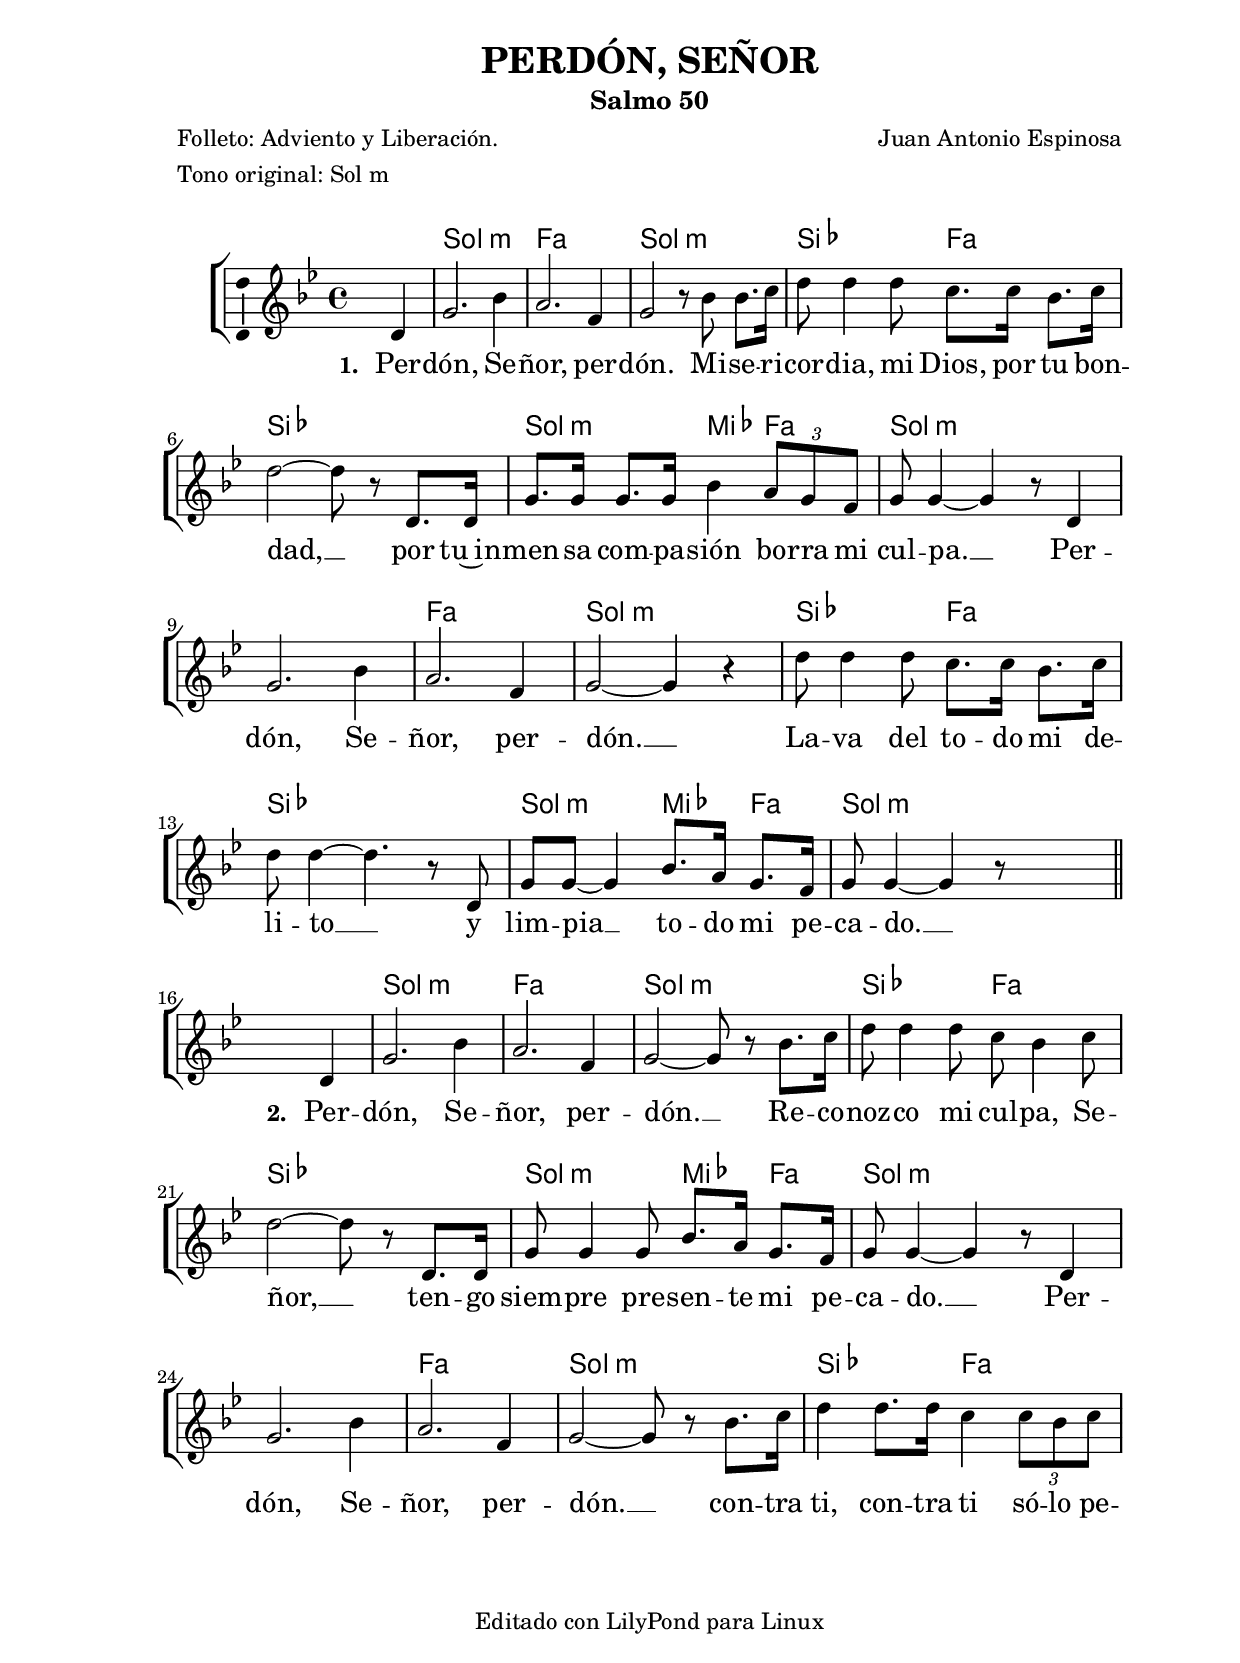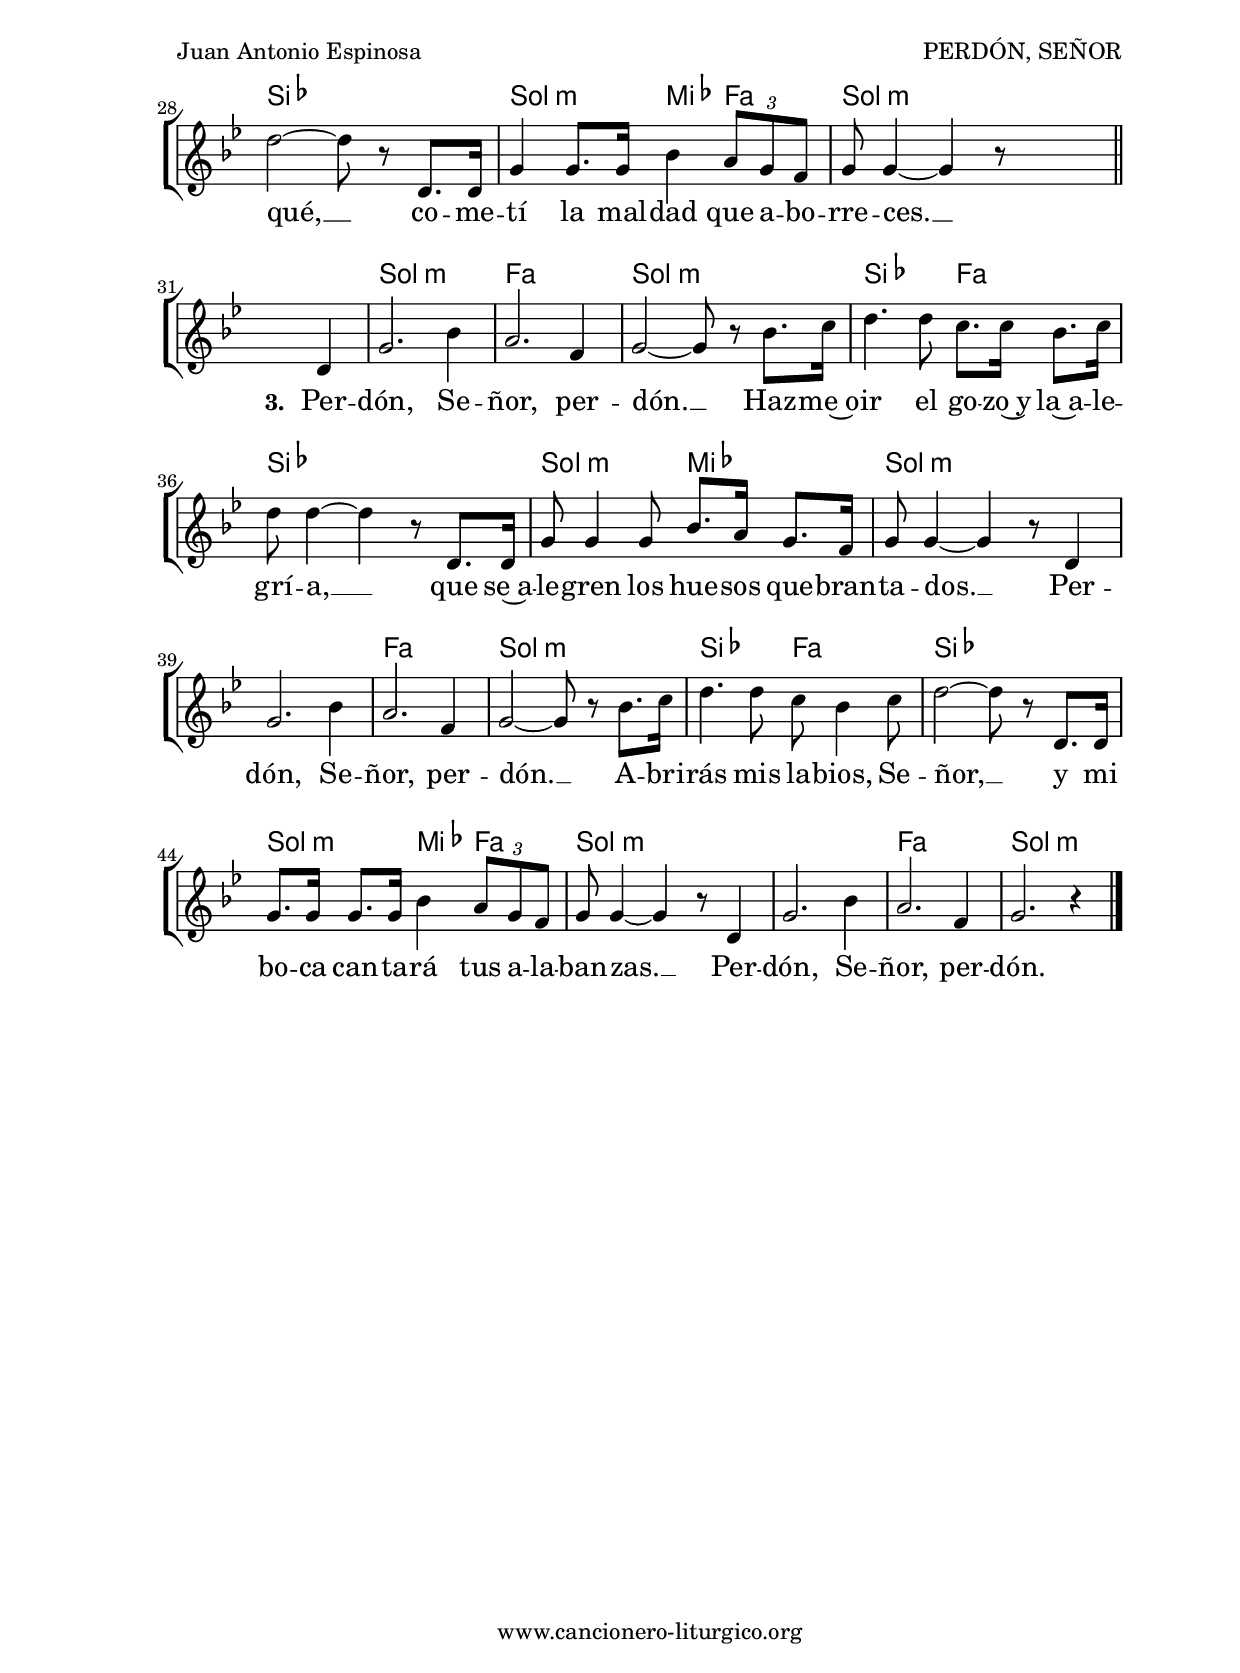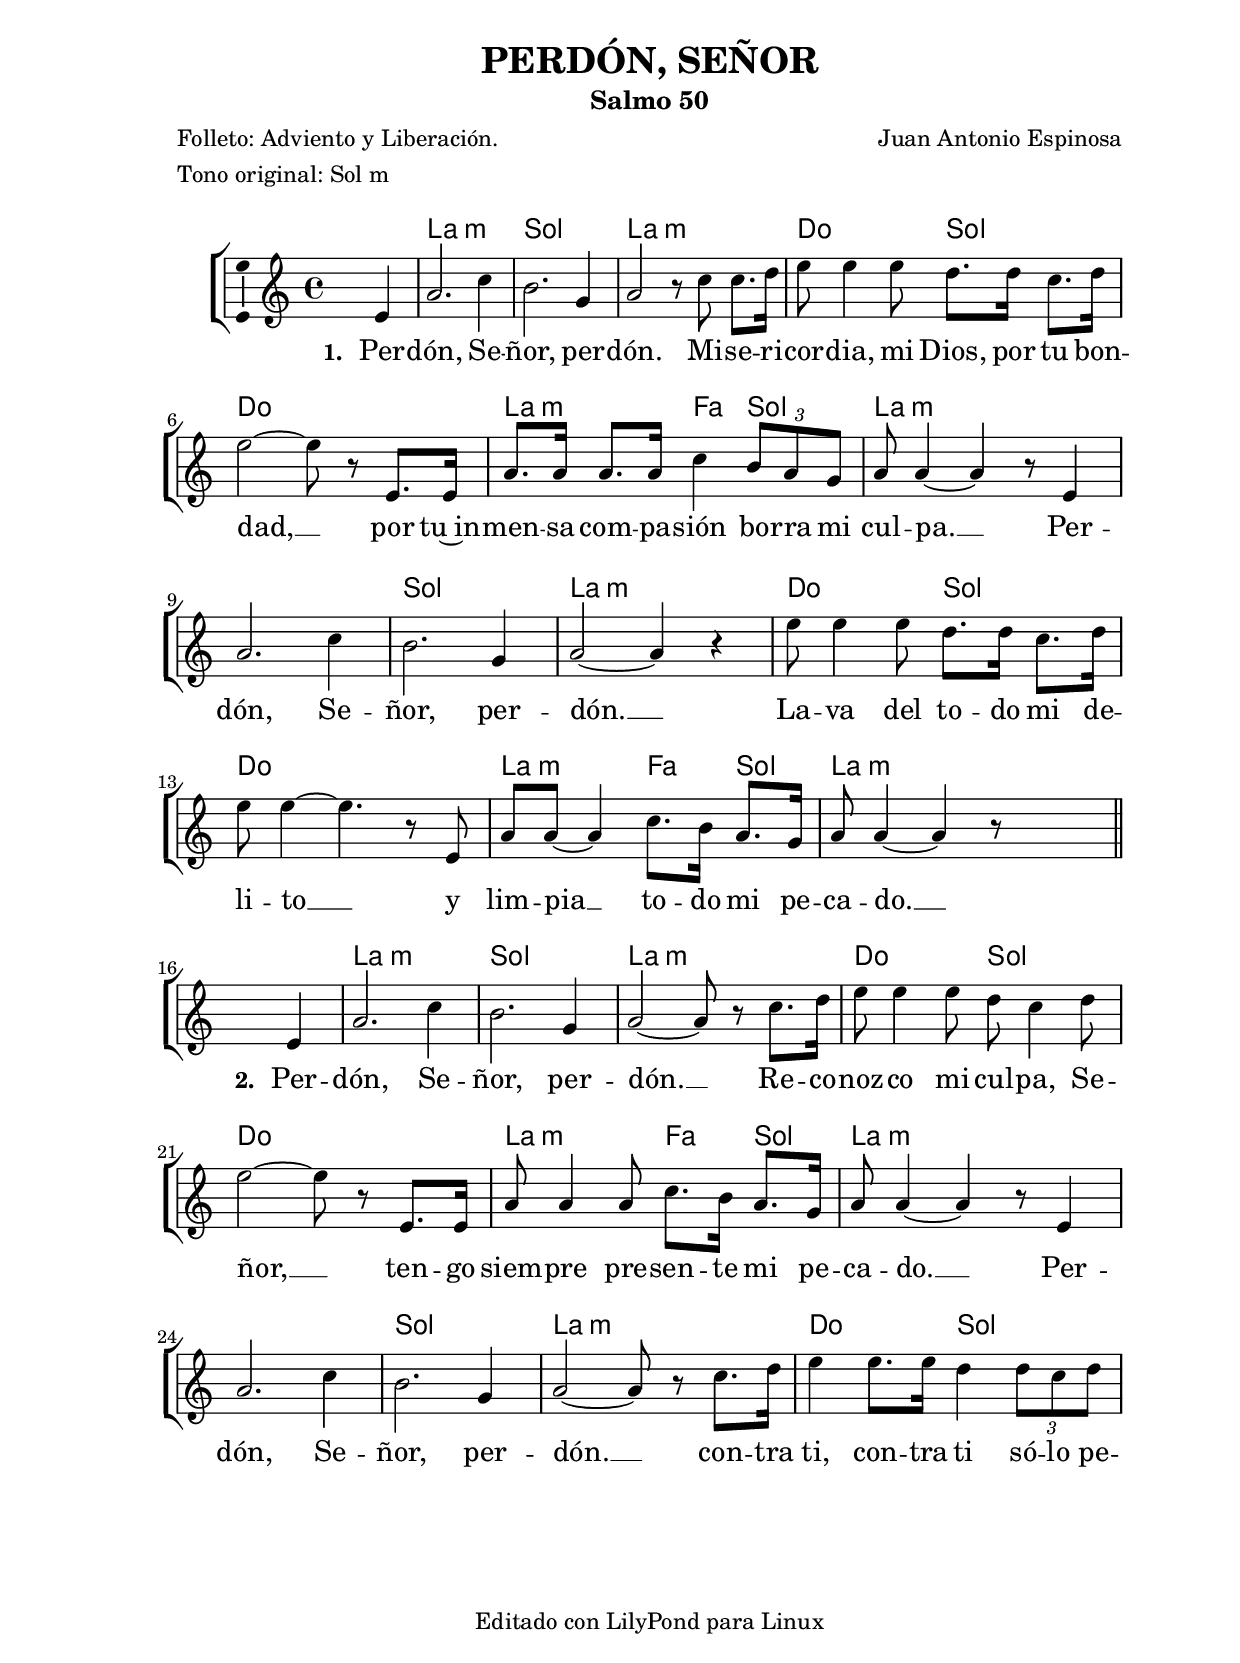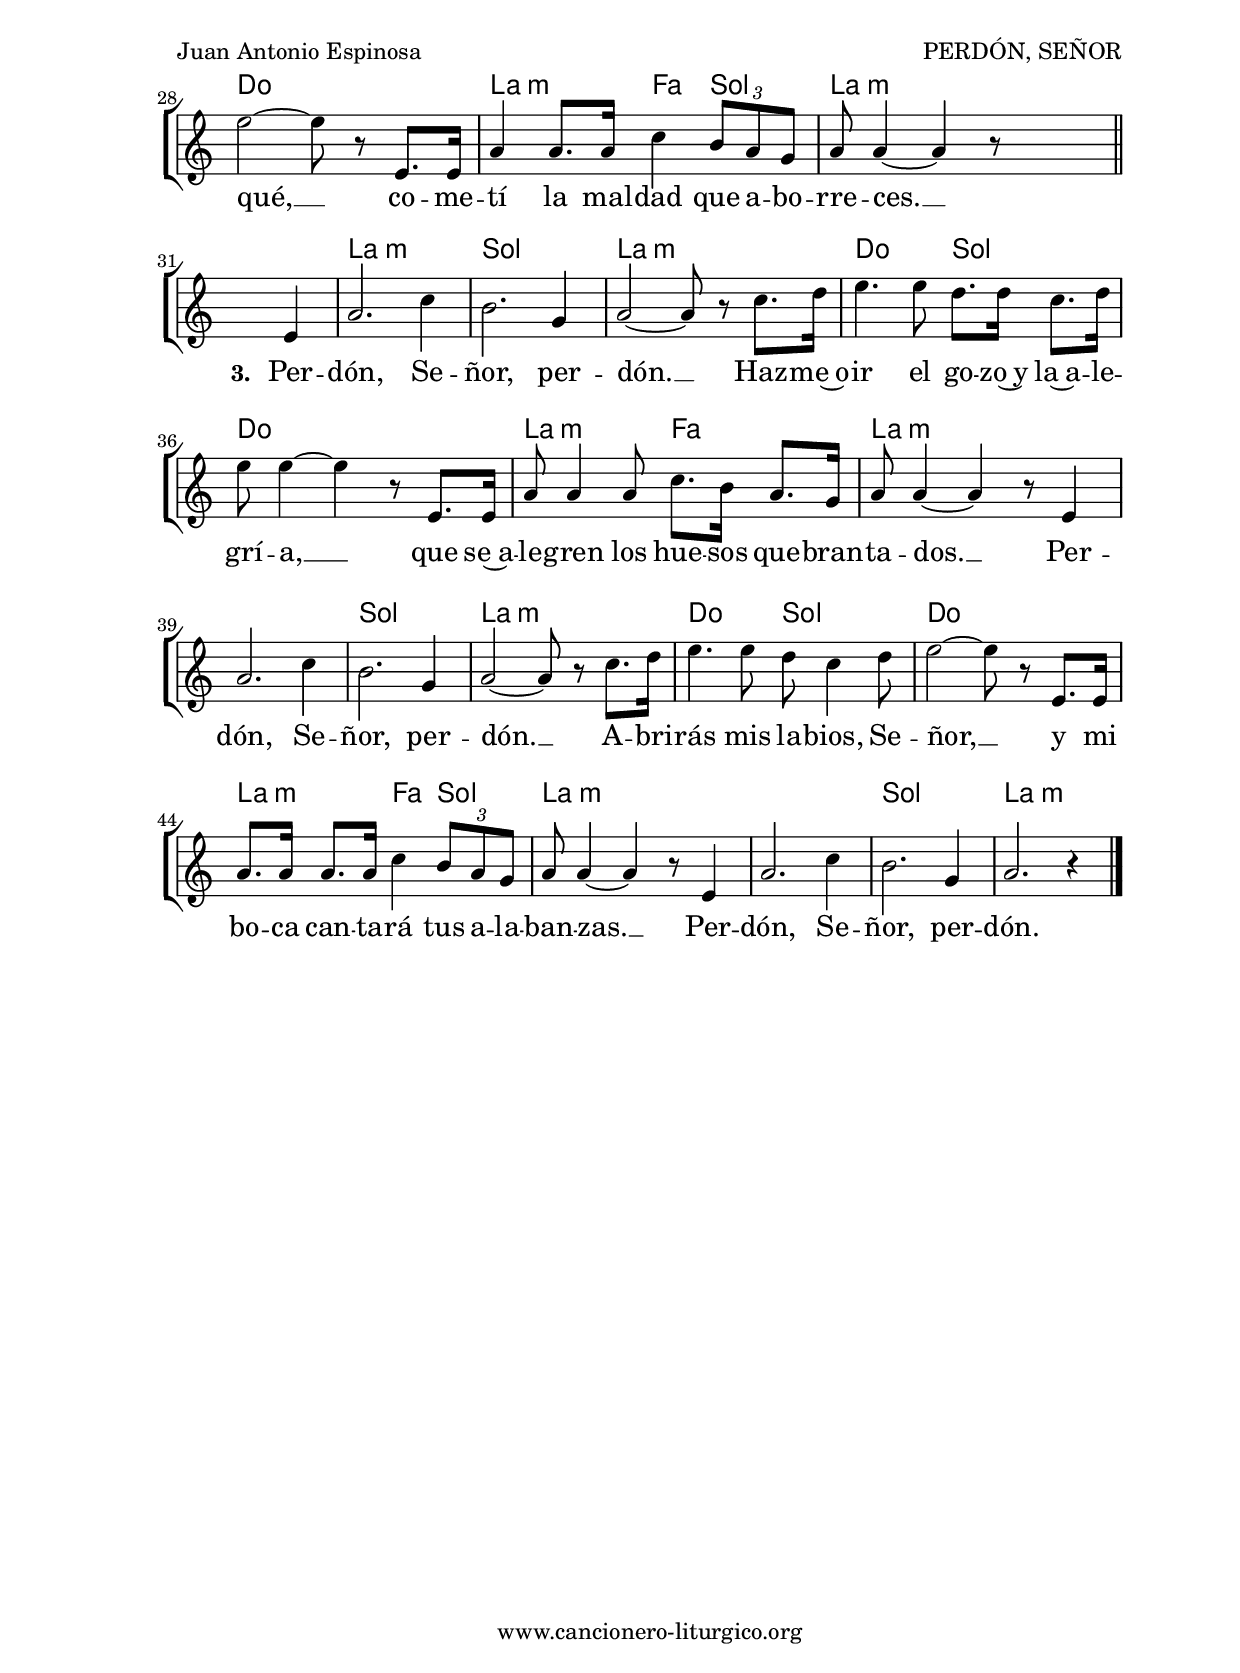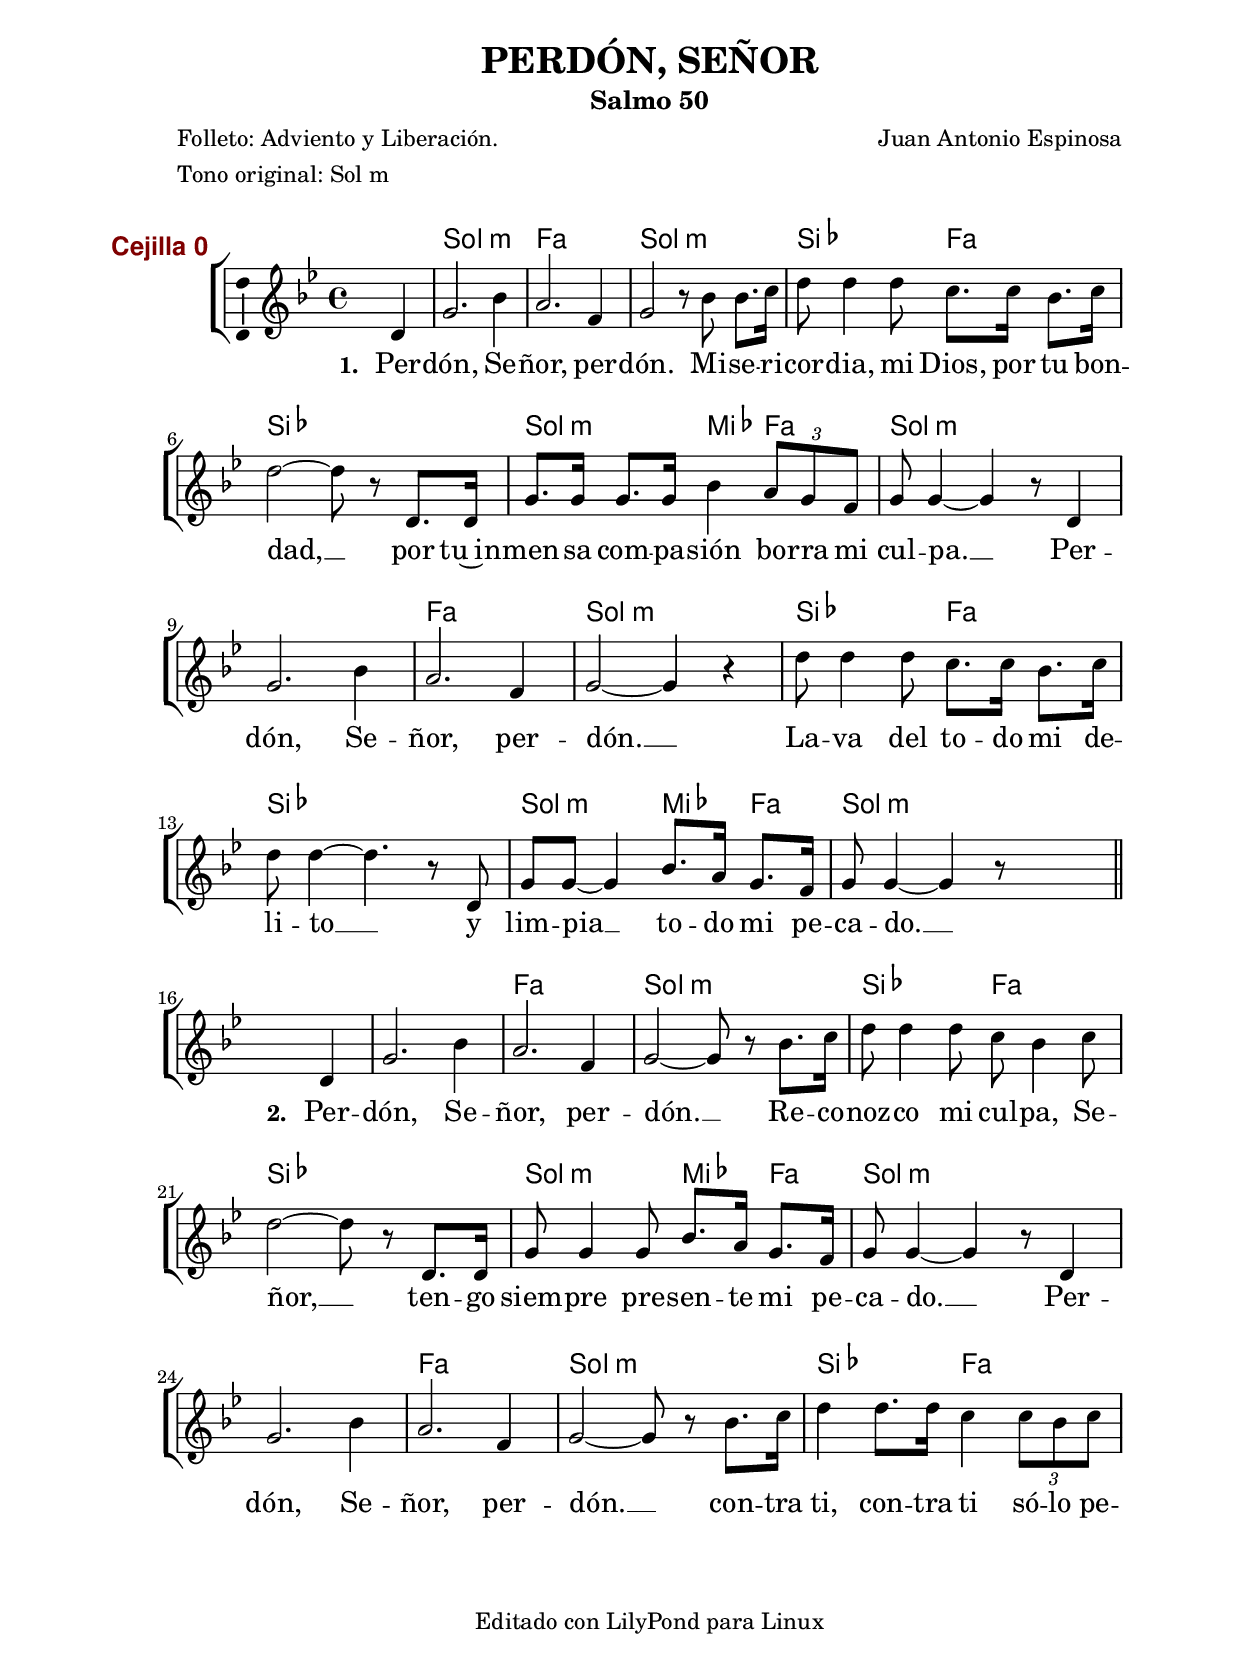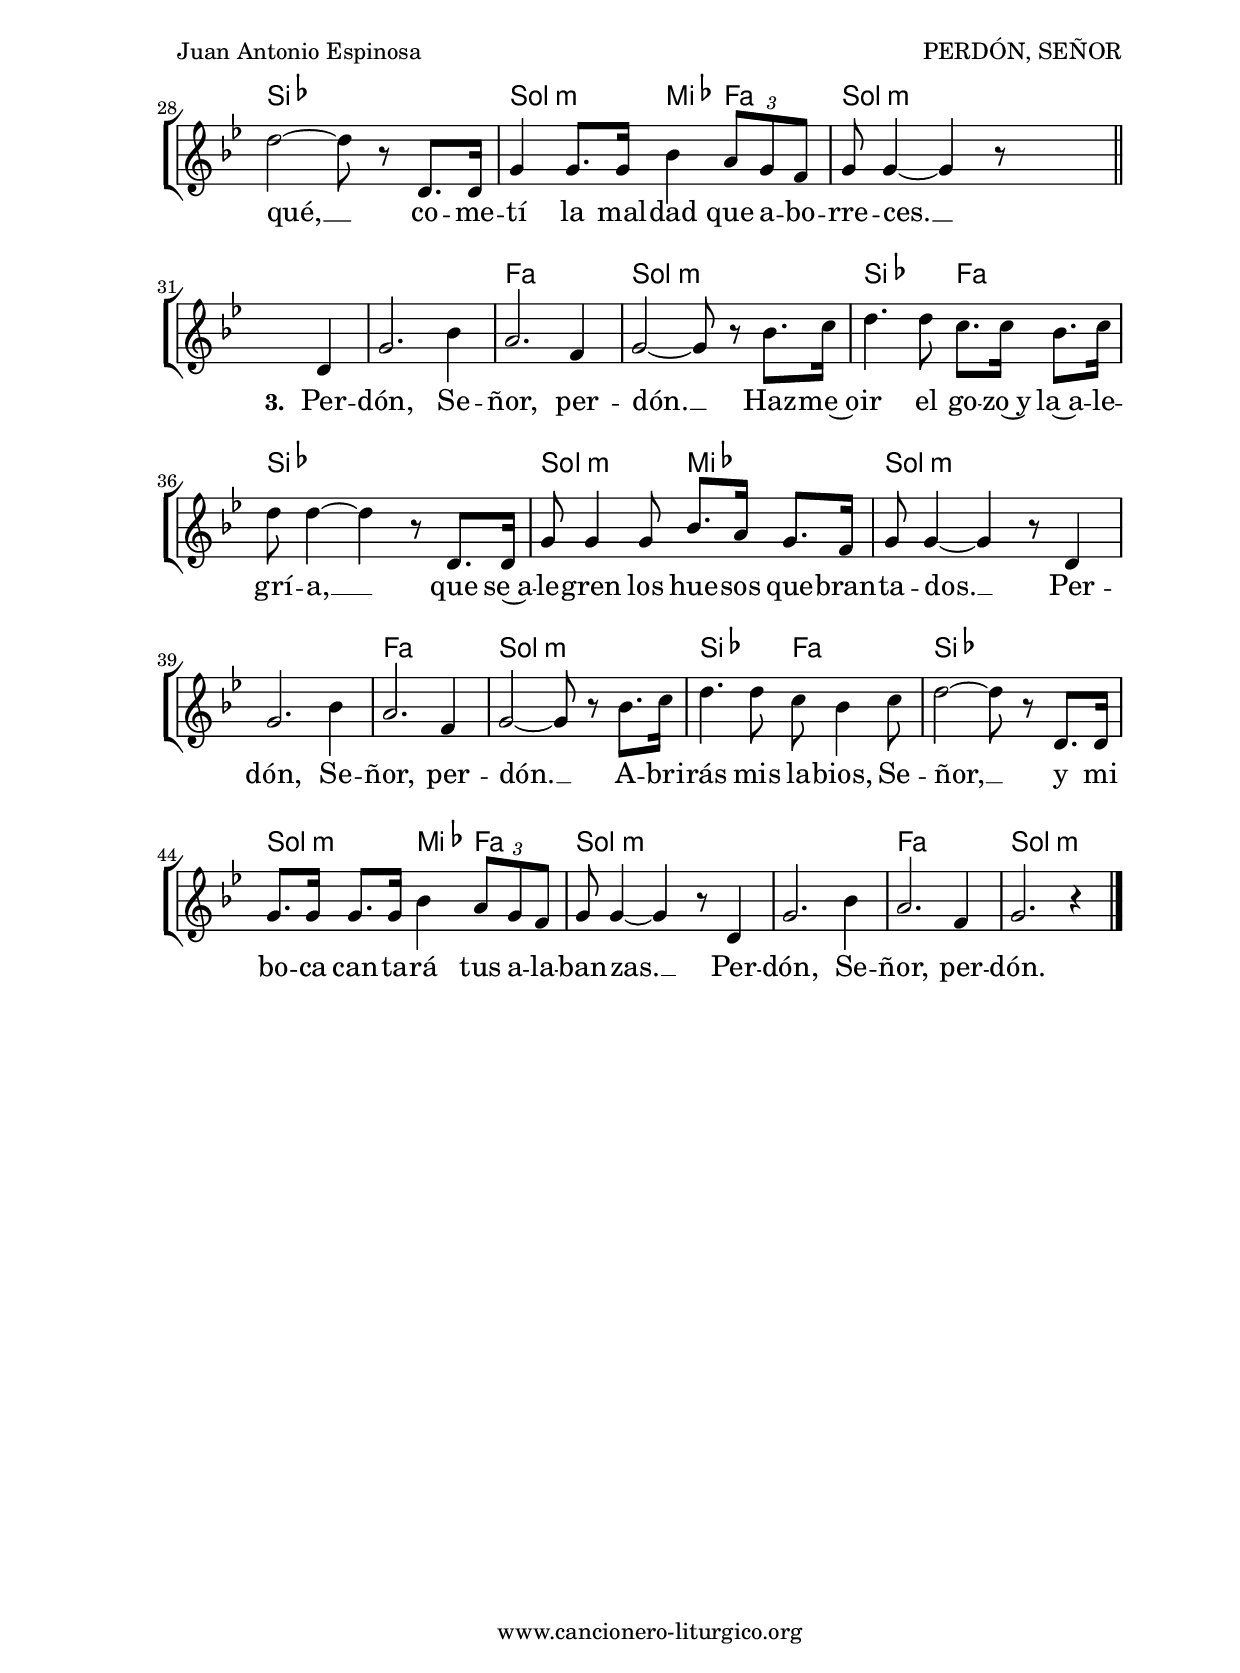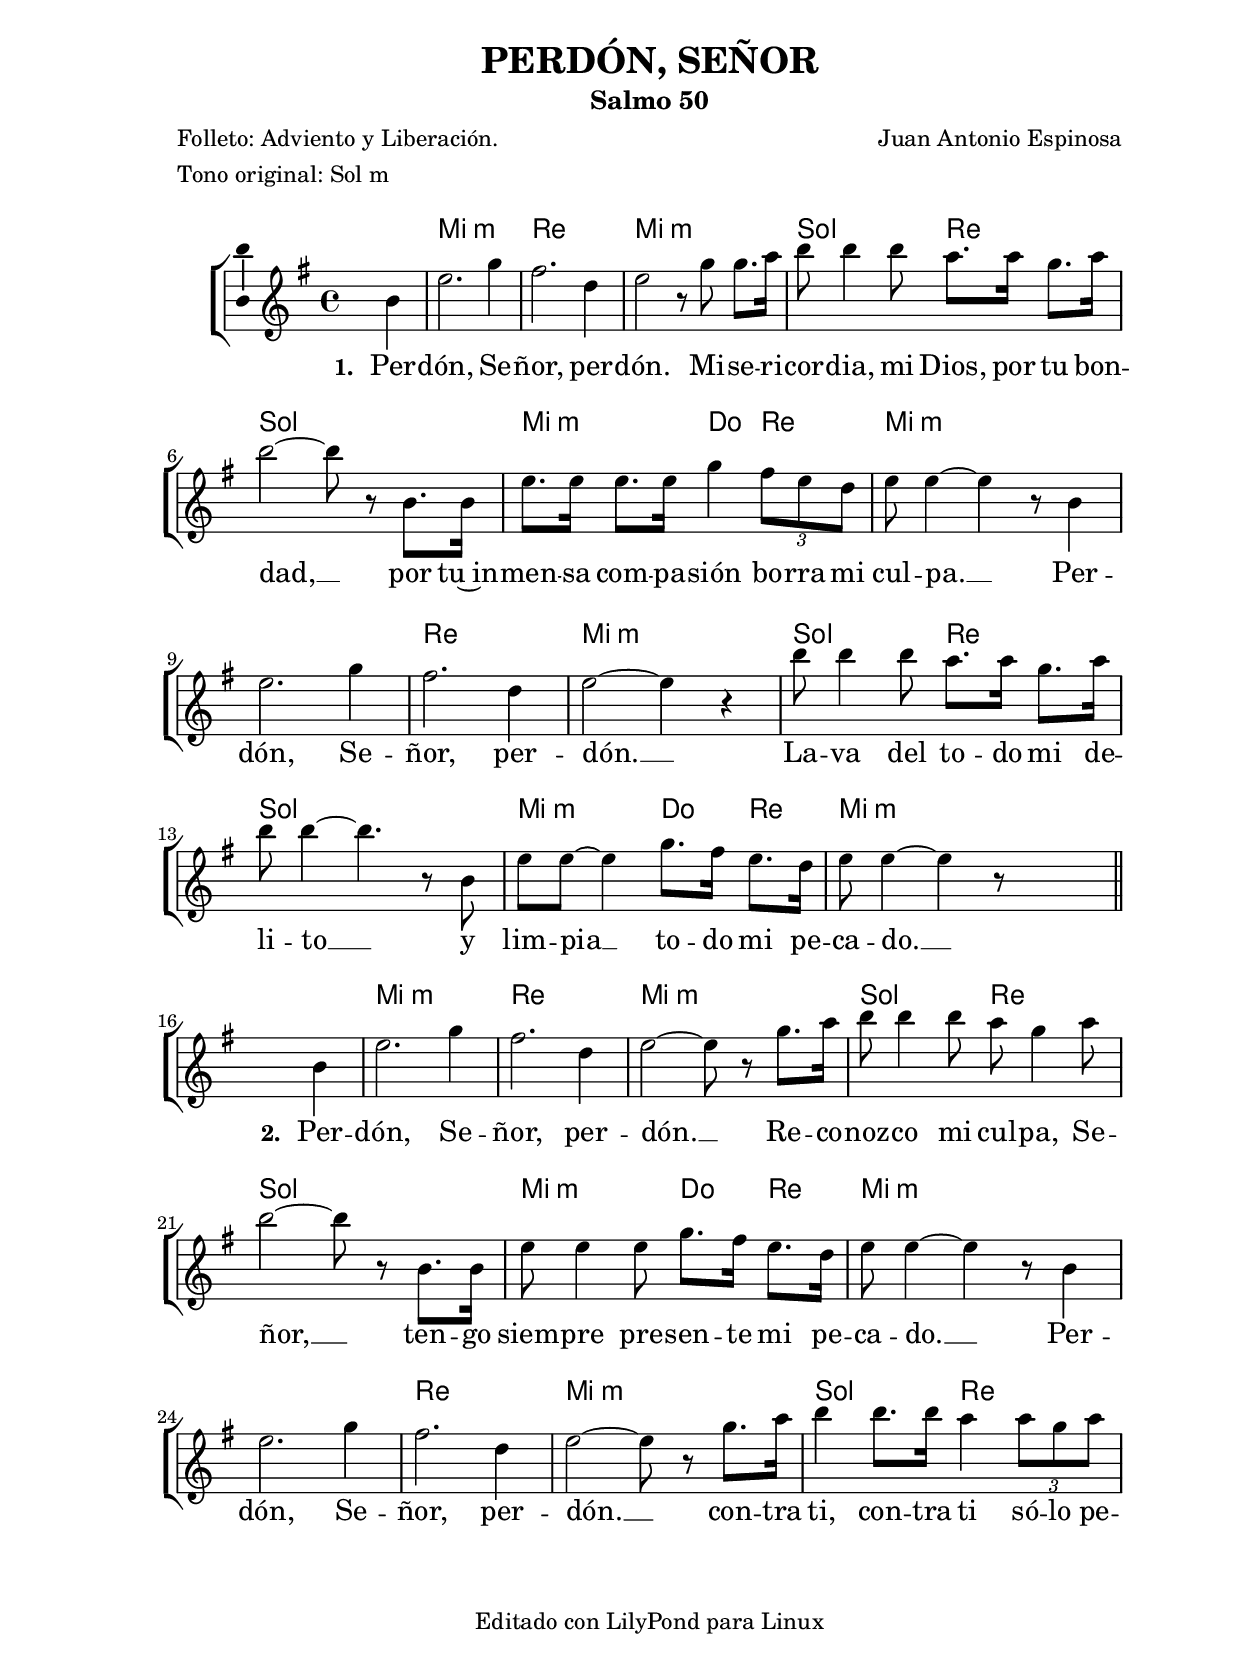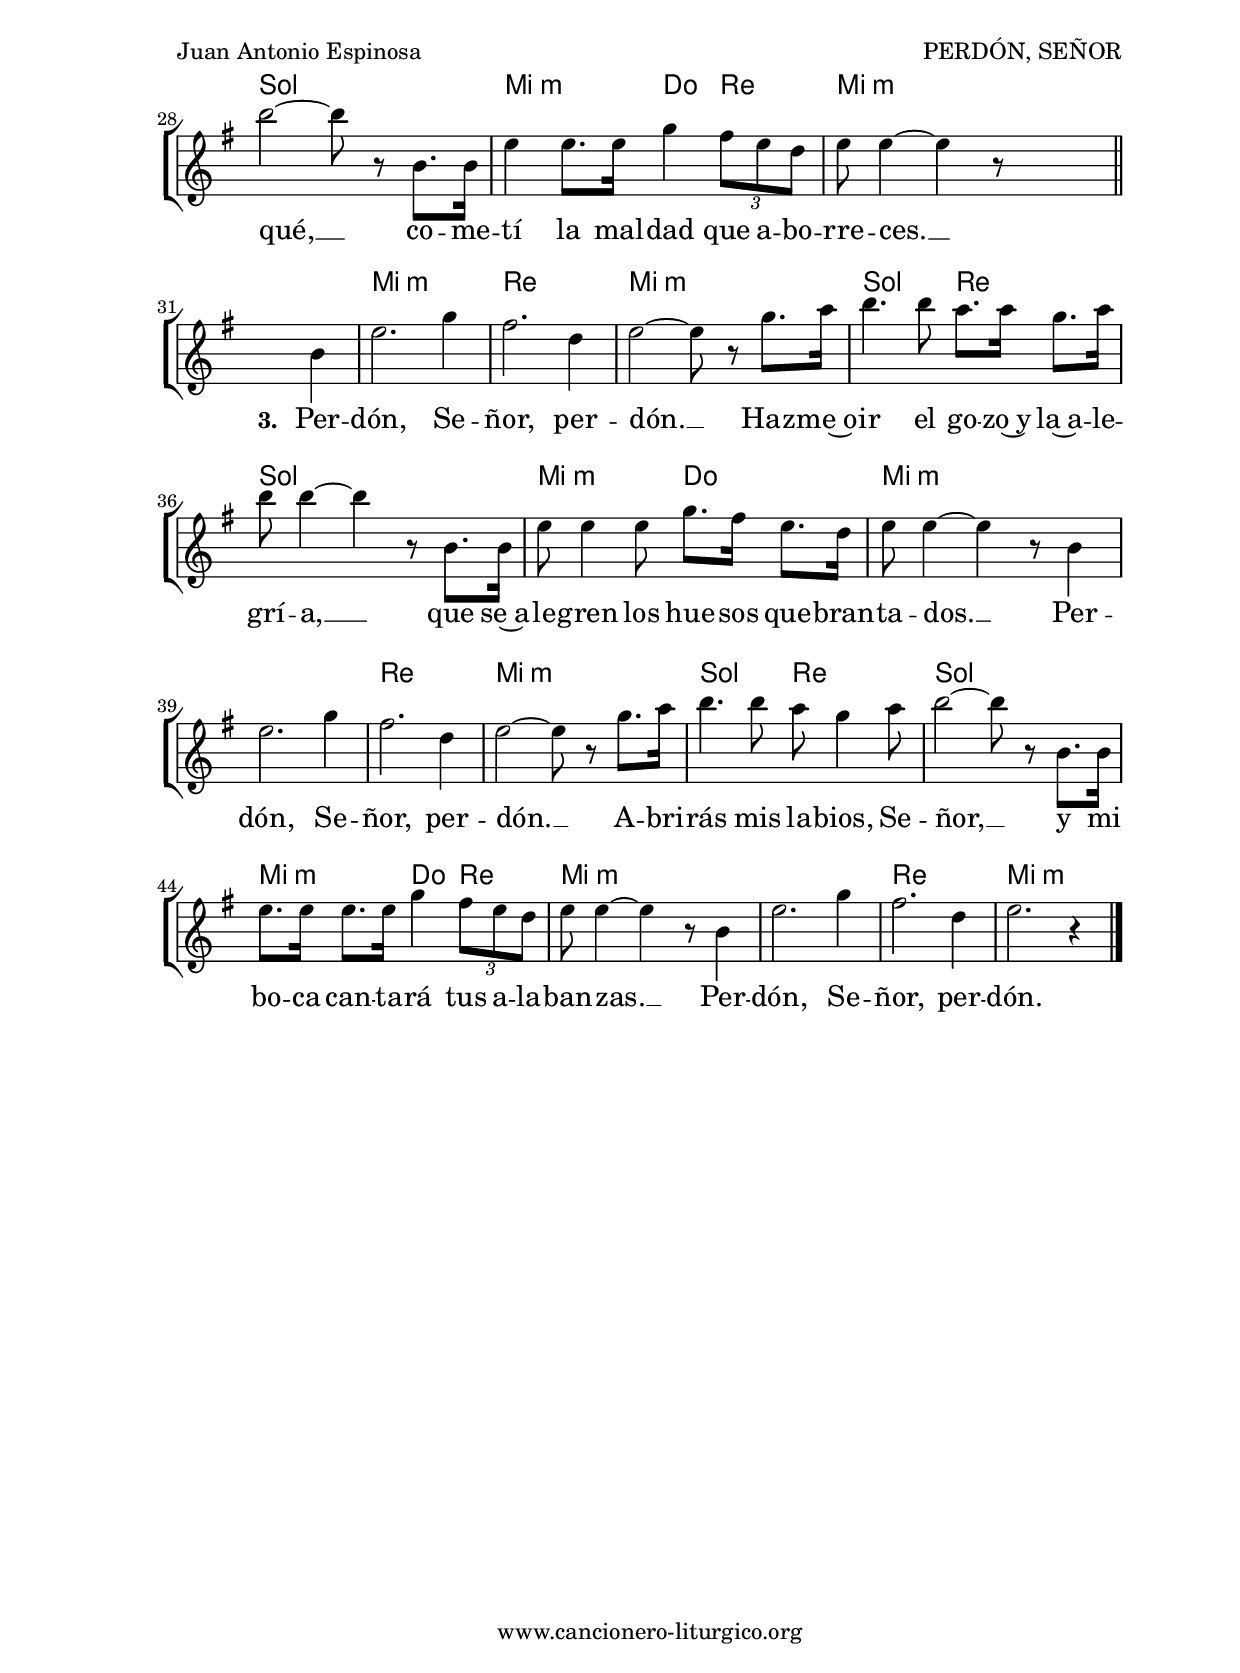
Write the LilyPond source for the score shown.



%versión de lilypond para la que se ha escrito esta partitura:
\version "2.16.0"

	%Tamaño papel
	#(set-default-paper-size "a4")
	%Tamaño partitura
	#(set-global-staff-size 20)
	%No responde al pulsar sobre una nota
	#(ly:set-option 'point-and-click #f)

%parámetros del encabezamiento:
\header {
	title = "PERDÓN, SEÑOR"
	subtitle = "Salmo 50"
	composer = "Juan Antonio Espinosa"
	poet = "Folleto: Adviento y Liberación."
	meter = "Canciones de lucha y esperanza"
	meter = "Tono original: Sol m"
	arranger = ""
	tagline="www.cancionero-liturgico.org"
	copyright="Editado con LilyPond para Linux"
	tiempo = ""
	usos = "Salmo"
	letra = ""
	}

%parámetros asociados al papel:
\paper  {
	oddHeaderMarkup = \markup {\fill-line { \on-the-fly #not-first-page \fromproperty #'header:title \on-the-fly #not-first-page \fromproperty #'header:composer }}
	evenHeaderMarkup = \markup {\fill-line { \fromproperty #'header:composer \fromproperty #'header:title }}
	#(set-paper-size "a4")
	print-page-number = ##f
	first-page-number = 1
	print-first-page-number = ##f
	head-separation = 3.0 \cm
	top-margin = 2.0 \cm
	bottom-margin = 0.5\cm
	left-margin = 3.0 \cm
	line-width = 16.0 \cm 
	indent = 8\mm
	interscoreline = 2.\mm
	between-system-space = 15\mm
%	para que las partituras no llenen la hoja:
	ragged-bottom = ##t
%	idem para la última hoja:
	ragged-last-bottom = ##f
%	para que las partituras llenen el ancho del papel:
	ragged-last = ##f
	after-title-space = 2.5 \cm
%page-count=2
%system-count=8

	%Flexible Vertical Spacing
	markup-system-spacing =
	#'((basic-distance . 5) (minimum-distance . 3) (padding . 3))
	score-markup-spacing =
	#'((basic-distance . 15) (minimum-distance . 10) (padding . 3))
%	score-system-spacing =
%	#'((basic-distance . 15) (minimum-distance . 10) (padding . 5))
	system-system-spacing =
	#'((basic-distance . 5) (minimum-distance . 3) (padding . 3))
	markup-markup-spacing =
	#'((basic-distance . 20) (minimum-distance . 15) (padding . 3))
	last-bottom-spacing =
	#'((basic-distance . 5) (minimum-distance . 5) (padding . 3))
%	top-system-spacing =
%	#'((basic-distance . 10) (minimum-distance . 5) (padding . 3))
%	top-markup-spacing =
%	#'((basic-distance . 15) (minimum-distance . 10) (padding . 3))

	}


%parámetros que afectan a toda la partitura:
global =  {
	%clave de sol (G):
	\clef G
	%armadura:
%	\transpose e f
	\key g \minor
	\tempo 4=120
	\set Score.tempoHideNote = ##t
	}


%%%%%%%%%%%%%%%%%%%%%%%%%%%%%%%%%%%%%%%%%%%%%%%%%%%%%%%
%%%%%%%%%%%%%%%%%%%%%%%%%%%%%%%%%%%%%%%%%%%%%%%%%%%%%%%
%%%%%%%%%%%%%%%%%%%%%%%%%%%%%%%%%%%%%%%%%%%%%%%%%%%%%%%


acordes = {
	\italianChords
	\chordmode {
%	\transpose e f
{

s1 g1:m f g:m bes2 f bes1 g2:m ees4 f
g1:m s1 f g:m bes2 f bes1 g2:m ees4 f g2:m s

s1 g1:m f g:m bes2 f bes1 g2:m ees4 f
g1:m s1 f g:m bes2 f bes1 g2:m ees4 f g2:m s

s1 g1:m f g:m bes2 f bes1 g2:m ees
g1:m s1 f g:m bes2 f bes1 g2:m ees4 f g1:m s f g:m

	}
	}
}

melodia = 

%	\transpose e f
{
	\relative c'{
	\time 4/4

s2 s4 d4
g2. bes4
a2. f4
g2 r8 bes8 bes8. c16
d8 d4 d8 c8. c16 bes8. c16
d2~d8 r8 d,8. d16
g8. g16 g8. g16 bes4 \times 2/3 {a8 g f}
g8 g4~g4 r8 d4
g2. bes4
a2. f4
g2~g4 r4
d'8 d4 d8 c8. c16 bes8. c16
d8 d4~d4. r8 d,8
g8 g~g4 bes8. a16 g8. f16
g8 g4~g r8 s4

\break
\bar "||"

s2 s4 d4
g2. bes4
a2. f4
g2~g8 r8 bes8. c16
d8 d4 d8 c8 bes4 c8
d2~d8 r8 d,8. d16
g8 g4 g8 bes8. a16 g8. f16
g8 g4~g r8 d4
g2. bes4
a2. f4
g2~g8 r8 bes8. c16
d4 d8. d16 c4 \times 2/3 {c8 bes c}
d2~d8 r8 d,8. d16
g4 g8. g16 bes4 \times 2/3 {a8 g f}
g8 g4~g r8 s4

\break
\bar "||"

s2 s4 d4
g2. bes4
a2. f4
g2~g8 r8 bes8. c16
d4. d8 c8. c16 bes8. c16
d8 d4~d r8 d,8. d16
g8 g4 g8 bes8. a16 g8. f16
g8 g4~g r8 d4
g2. bes4
a2. f4
g2~g8 r8 bes8. c16
d4. d8 c bes4 c8
d2~d8 r8 d,8. d16
g8. g16 g8. g16 bes4 \times 2/3 {a8 g f}
g8 g4~g r8 d4
g2. bes4
a2. f4
g2. r4

\bar "|."
	}
	}


texto = \lyricmode {
\set stanza =#"1. " Per -- dón, Se -- ñor, per -- dón.
Mi -- se -- ri -- cor -- dia, mi Dios, por tu bon -- dad, __
por tu~in -- men -- sa com -- pa -- sión bo -- rra mi cul -- pa. __
Per -- dón, Se -- ñor, per -- dón. __
La -- va del to -- do mi de -- li -- to __
y lim -- pia __ to -- do mi pe -- ca -- do. __

\set stanza =#"2. " Per -- dón, Se -- ñor, per -- dón. __
Re -- co -- noz -- co mi cul -- pa, Se -- ñor, __
ten -- go siem -- pre pre -- sen -- te mi pe -- ca -- do. __
Per -- dón, Se -- ñor, per -- dón. __
con -- tra ti, con -- tra ti só -- lo pe -- qué, __
co -- me -- tí la mal -- dad que a -- bo -- rre -- ces. __

\set stanza =#"3. " Per -- dón, Se -- ñor, per -- dón. __
Haz -- me~o -- ir el go -- zo~y la~a -- le -- grí -- a, __
que se~a -- le -- gren los hue -- sos que -- bran -- ta -- dos. __
Per -- dón, Se -- ñor, per -- dón. __
A -- bri -- rás mis la -- bios, Se -- ñor, __
y mi bo -- ca can -- ta -- rá tus a -- la -- ban -- zas. __
Per -- dón, Se -- ñor, per -- dón.

	}


acordesStaff = \context ChordNames = acordesStaff <<
	\set chordChanges = ##f
	\acordes
	>>


%%%%%%%%%%%%%%%%%%%%%%%%%%%%%%%%%%% CEJILLA %%%%%%%%%%%%%%%%%%%%%%%%%%%%%%%%%%%
acordescejilla = {
%%%	\override ChordNames.ChordName #'font-size = #-1
%%%	\override ChordNames.ChordName #'font-series = #'bold
	\transpose c c {
		\acordes
		}
	}

acordescejillaStaff = \context ChordNames = acordescejillaStaff <<
	\set Staff.instrumentName = \markup \with-color #darkred \larger \bold \sans "Cejilla 0"
	\set chordChanges = ##t
	\acordescejilla
	>>
%%%%%%%%%%%%%%%%%%%%%%%%%%%%%%%%%%% CEJILLA %%%%%%%%%%%%%%%%%%%%%%%%%%%%%%%%%%%


vozStaff = \context Voice = vozStaff
\with {\consists "Ambitus_engraver"}
<<
%	\set Staff.instrumentName = ""
%	\set Staff.shortInstrumentName = ""
%	\set Staff.midiInstrument = #"clarinet"
%	\set Staff.midiInstrument = #"cello"
%	\set Staff.midiInstrument = #"flute"
	\set Staff.midiInstrument = #"electric guitar (jazz)"
%	\set Staff.midiInstrument = #"english horn"
%	\set Staff.midiInstrument = #"violin"
%	\set Staff.midiInstrument = #"glockenspiel"
	\set Staff.midiMinimumVolume = #0.7
	\set Staff.midiMaximumVolume = #0.9
	\global
	\melodia
	>>


textoStaff = \context Lyrics = textoStaff <<
	\lyricsto vozStaff \texto
	>>


%%%%%%%%%%%%%%%%%%%%%%%%%%%%%%%%%%%%%%%%%%%%%%%%%%%%%%%
%%%%%%%%%%%%%%%%%%%%%%%%%%%%%%%%%%%%%%%%%%%%%%%%%%%%%%%
%%%%%%%%%%%%%%%%%%%%%%%%%%%%%%%%%%%%%%%%%%%%%%%%%%%%%%%


\book {
	\score {
		\context ChoirStaff {
			\override StaffGroup.SystemStartBracket #'collapse-height = #1
			\override Score.SystemStartBar #'collapse-height = #1
			<<
			\acordesStaff
			\vozStaff
			\textoStaff
			>>
			}
		\layout {
	    		\context {
				\Lyrics
				\override LyricText #'font-size = #2
				}
	   		 \context {
				\Score
				\override StaffSymbol #'staff-space = #(magstep +3)
				}
			}
		}
	\score {
		\unfoldRepeats
		\context ChoirStaff {
			<<
			\acordesStaff
			\vozStaff
			>>
			}
		\midi {
	  		\context {
	  			\Score
				tempoWholesPerMinute = #(ly:make-moment 70 4)
				}
			}
		}
	}


%Partitura para guitarra
#(define output-suffix "G")
\book {
	\score {
		\context ChoirStaff {
			\override StaffGroup.SystemStartBracket #'collapse-height = #1
			\override Score.SystemStartBar #'collapse-height = #1
			<<
			\acordescejillaStaff
			\vozStaff
			\textoStaff
			>>
			}
		\layout {
%%%%%%%%%%%%%%%%%%%%%%%%%%%%%%%%%%% CEJILLA %%%%%%%%%%%%%%%%%%%%%%%%%%%%%%%%%%%
			\context {
				\ChordNames \consists Instrument_name_engraver
				}
%%%%%%%%%%%%%%%%%%%%%%%%%%%%%%%%%%% CEJILLA %%%%%%%%%%%%%%%%%%%%%%%%%%%%%%%%%%%
	    		\context {
				\Lyrics
				\override LyricText #'font-size = #2
				}
	   		 \context {
				\Score
				\override StaffSymbol #'staff-space = #(magstep +3)
				}
			}
		}
	}


#(define output-suffix "C")
\book {
	\score {
		\context ChoirStaff {
			\override StaffGroup.SystemStartBracket #'collapse-height = #1
			\override Score.SystemStartBar #'collapse-height = #1
\transpose c d
			<<
			\acordesStaff
			\vozStaff
			\textoStaff
			>>
			}
		\layout {
	    		\context {
				\Lyrics
				\override LyricText #'font-size = #2
				}
	   		 \context {
				\Score
				\override StaffSymbol #'staff-space = #(magstep +3)
				}
			}
		}
	}


#(define output-suffix "S")
\book {
	\score {
		\context ChoirStaff {
			\override StaffGroup.SystemStartBracket #'collapse-height = #1
			\override Score.SystemStartBar #'collapse-height = #1
\transpose c a
			<<
			\acordesStaff
			\vozStaff
			\textoStaff
			>>
			}
		\layout {
	    		\context {
				\Lyrics
				\override LyricText #'font-size = #2
				}
	   		 \context {
				\Score
				\override StaffSymbol #'staff-space = #(magstep +3)
				}
			}
		}
	}



